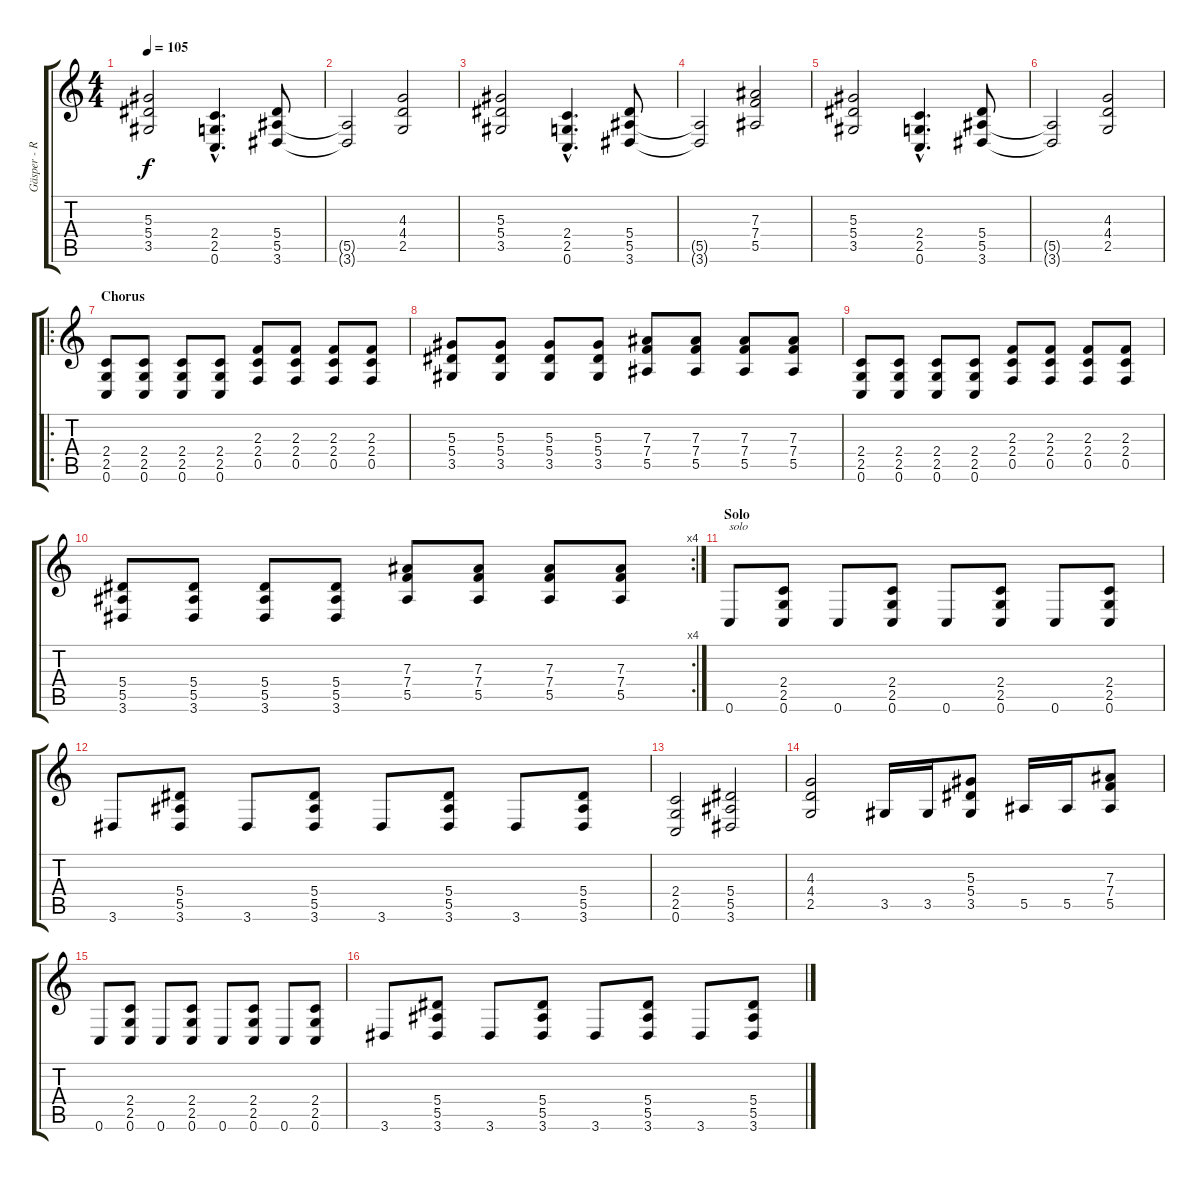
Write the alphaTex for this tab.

\track ("Gäsper - Rythm Guitar" "Gäsper - R") {instrument distortionguitar}
\staff {score tabs}
\tuning (C4 G3 Eb3 Bb2 F2 C2) {hide}
\ts (4 4)
\tempo 105
\clef g2
\ks c
(5.3 5.4 3.5).2{dy f} (2.4{hac} 2.5{hac} 0.6{hac}).4{d} (5.4 5.5 3.6).8 |
(5.5{t} 3.6{t}).2 (4.3 4.4 2.5).2 |
(5.3 5.4 3.5).2 (2.4{hac} 2.5{hac} 0.6{hac}).4{d} (5.4 5.5 3.6).8 |
(5.5{t} 3.6{t}).2 (7.3 7.4 5.5).2 |
(5.3 5.4 3.5).2 (2.4{hac} 2.5{hac} 0.6{hac}).4{d} (5.4 5.5 3.6).8 |
(5.5{t} 3.6{t}).2 (4.3 4.4 2.5).2 |
\ro
\section ("" "Chorus")
(2.4 2.5 0.6).8 (2.4 2.5 0.6).8 (2.4 2.5 0.6).8 (2.4 2.5 0.6).8 (2.3 2.4 0.5).8 (2.3 2.4 0.5).8 (2.3 2.4 0.5).8 (2.3 2.4 0.5).8 |
(5.3 5.4 3.5).8 (5.3 5.4 3.5).8 (5.3 5.4 3.5).8 (5.3 5.4 3.5).8 (7.3 7.4 5.5).8 (7.3 7.4 5.5).8 (7.3 7.4 5.5).8 (7.3 7.4 5.5).8 |
(2.4 2.5 0.6).8 (2.4 2.5 0.6).8 (2.4 2.5 0.6).8 (2.4 2.5 0.6).8 (2.3 2.4 0.5).8 (2.3 2.4 0.5).8 (2.3 2.4 0.5).8 (2.3 2.4 0.5).8 |
\rc 4
(5.4 5.5 3.6).8 (5.4 5.5 3.6).8 (5.4 5.5 3.6).8 (5.4 5.5 3.6).8 (7.3 7.4 5.5).8 (7.3 7.4 5.5).8 (7.3 7.4 5.5).8 (7.3 7.4 5.5).8 |
\section ("" "Solo")
0.6.8{txt "solo"} (2.4 2.5 0.6).8 0.6.8 (2.4 2.5 0.6).8 0.6.8 (2.4 2.5 0.6).8 0.6.8 (2.4 2.5 0.6).8 |
3.6.8 (5.4 5.5 3.6).8 3.6.8 (5.4 5.5 3.6).8 3.6.8 (5.4 5.5 3.6).8 3.6.8 (5.4 5.5 3.6).8 |
(2.4 2.5 0.6).2 (5.4 5.5 3.6).2 |
(4.3 4.4 2.5).2 3.5.16 3.5.16 (5.3 5.4 3.5).8 5.5.16 5.5.16 (7.3 7.4 5.5).8 |
0.6.8 (2.4 2.5 0.6).8 0.6.8 (2.4 2.5 0.6).8 0.6.8 (2.4 2.5 0.6).8 0.6.8 (2.4 2.5 0.6).8 |
3.6.8 (5.4 5.5 3.6).8 3.6.8 (5.4 5.5 3.6).8 3.6.8 (5.4 5.5 3.6).8 3.6.8 (5.4 5.5 3.6).8
